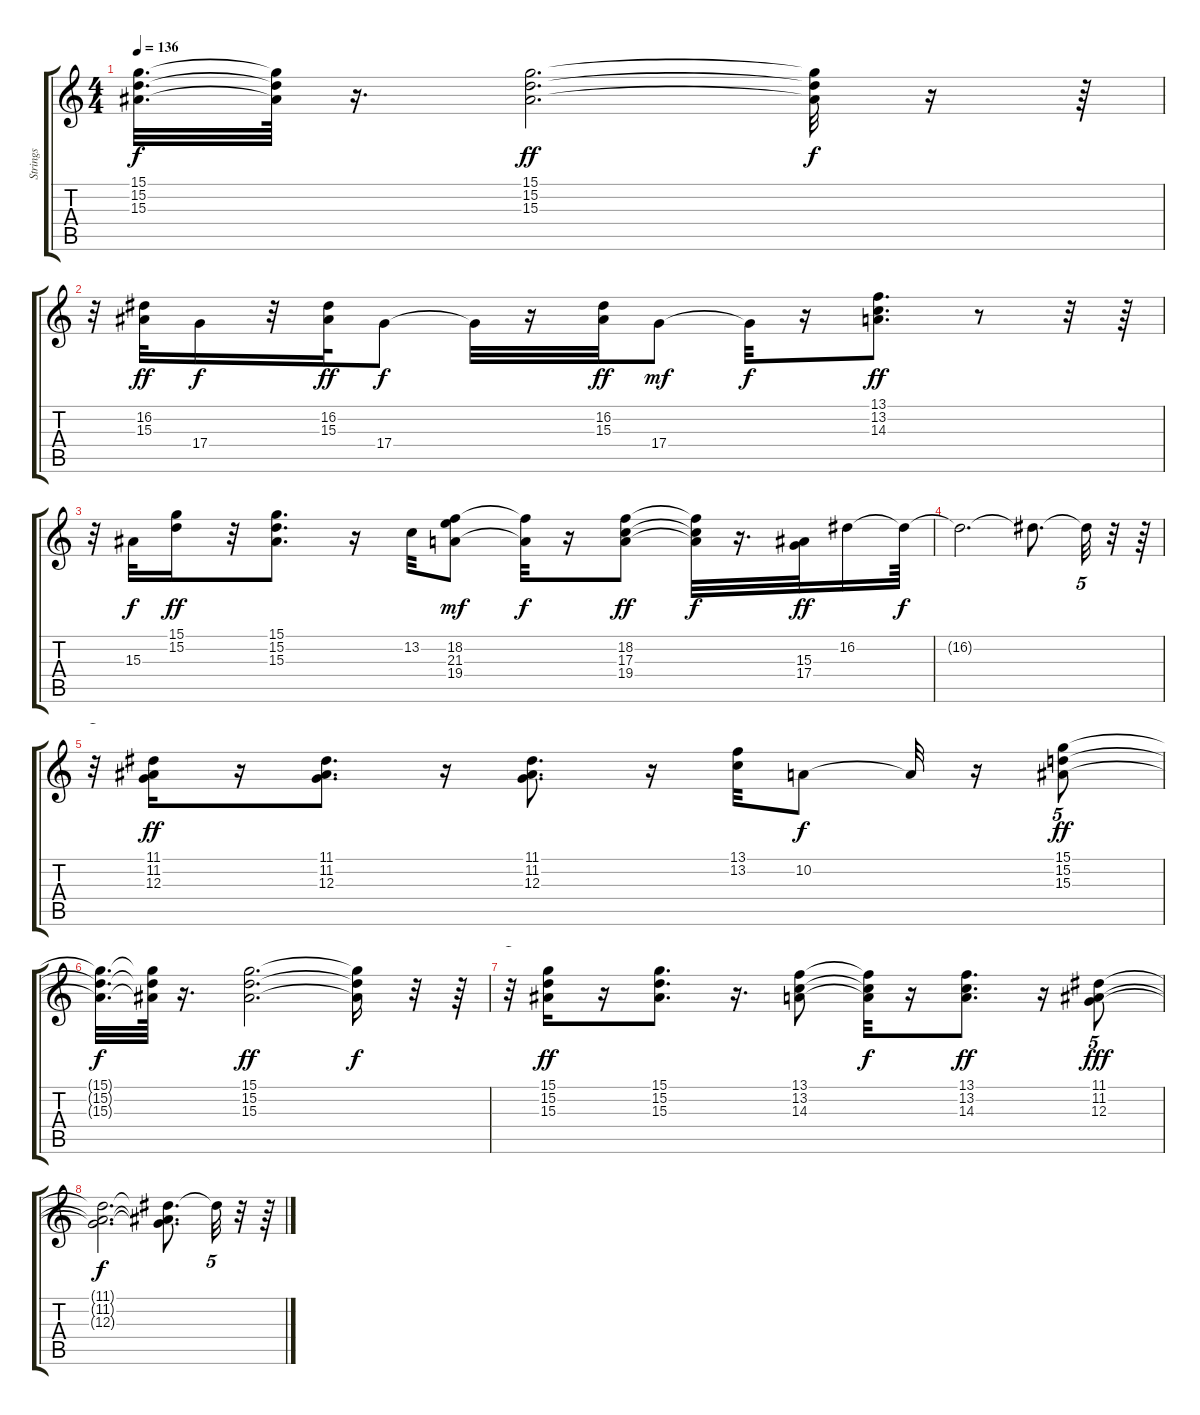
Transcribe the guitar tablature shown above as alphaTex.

\track ("Strings" "Strings") {instrument stringensemble1}
\staff {score tabs}
\tuning (E4 B3 G3 D3 A2 E2) {hide}
\ts (4 4)
\tempo 136
\clef g2
\ks c
(15.1{t} 15.2{t} 15.3{t}).32{d dy f} (15.1{t} 15.2{t} 15.3{t}).64 r.16{d} (15.1 15.2 15.3).2{d dy ff} (15.1{t} 15.2{t} 15.3{t}).32{dy f} r.16 r.64 |
r.32{tu (5 4)} (16.2 15.3).32{dy ff} 17.4.16{dy f} r.32 (16.2 15.3).32{dy ff} 17.4.8{dy f} 17.4{t}.32 r.16 (16.2 15.3).32{dy ff} 17.4.8{dy mf} 17.4{t}.32{dy f} r.16 (13.1 13.2 14.3).8{d dy ff} r.8 r.32 r.64 |
r.32{tu (5 4)} 15.3.32{dy f} (15.1 15.2).16{dy ff} r.32 (15.1 15.2 15.3).8{d} r.16 13.2.32 (18.2 21.3 19.4).8{dy mf} (18.2{t} 19.4{t}).32{dy f} r.16 (18.2 17.3 19.4).8{dy ff} (18.2{t} 17.3{t} 19.4{t}).32{dy f} r.16{d} (15.3 17.4).32{dy ff} 16.2.16 16.2{t}.64{dy f} |
16.2{t}.2{d} 16.2{t}.8{d} 16.2{t}.32{tu (5 4)} r.32 r.64 |
r.32{tu (5 4)} (11.1 11.2 12.3).16{dy ff} r.16 (11.1 11.2 12.3).8{d} r.16 (11.1 11.2 12.3).8{d} r.16 (13.1 13.2).32 10.2.8{dy f} 10.2{t}.32 r.16 (15.1 15.2 15.3).8{tu (5 4) dy ff} |
(15.1{t} 15.2{t} 15.3{t}).32{d dy f} (15.1{t} 15.2{t} 15.3{t}).64 r.16{d} (15.1 15.2 15.3).2{d dy ff} (15.1{t} 15.2{t} 15.3{t}).16{dy f} r.32 r.64 |
r.32{tu (5 4)} (15.1 15.2 15.3).16{dy ff} r.16 (15.1 15.2 15.3).8{d} r.16{d} (13.1 13.2 14.3).8 (13.1{t} 13.2{t} 14.3{t}).32{dy f} r.16 (13.1 13.2 14.3).8{d dy ff} r.16 (11.1 11.2 12.3).8{tu (5 4) dy fff} |
(11.1{t} 11.2{t} 12.3{t}).2{d dy f} (11.1{t} 11.2{t} 12.3{t}).8{d} 11.1{t}.32{tu (5 4)} r.32 r.64
